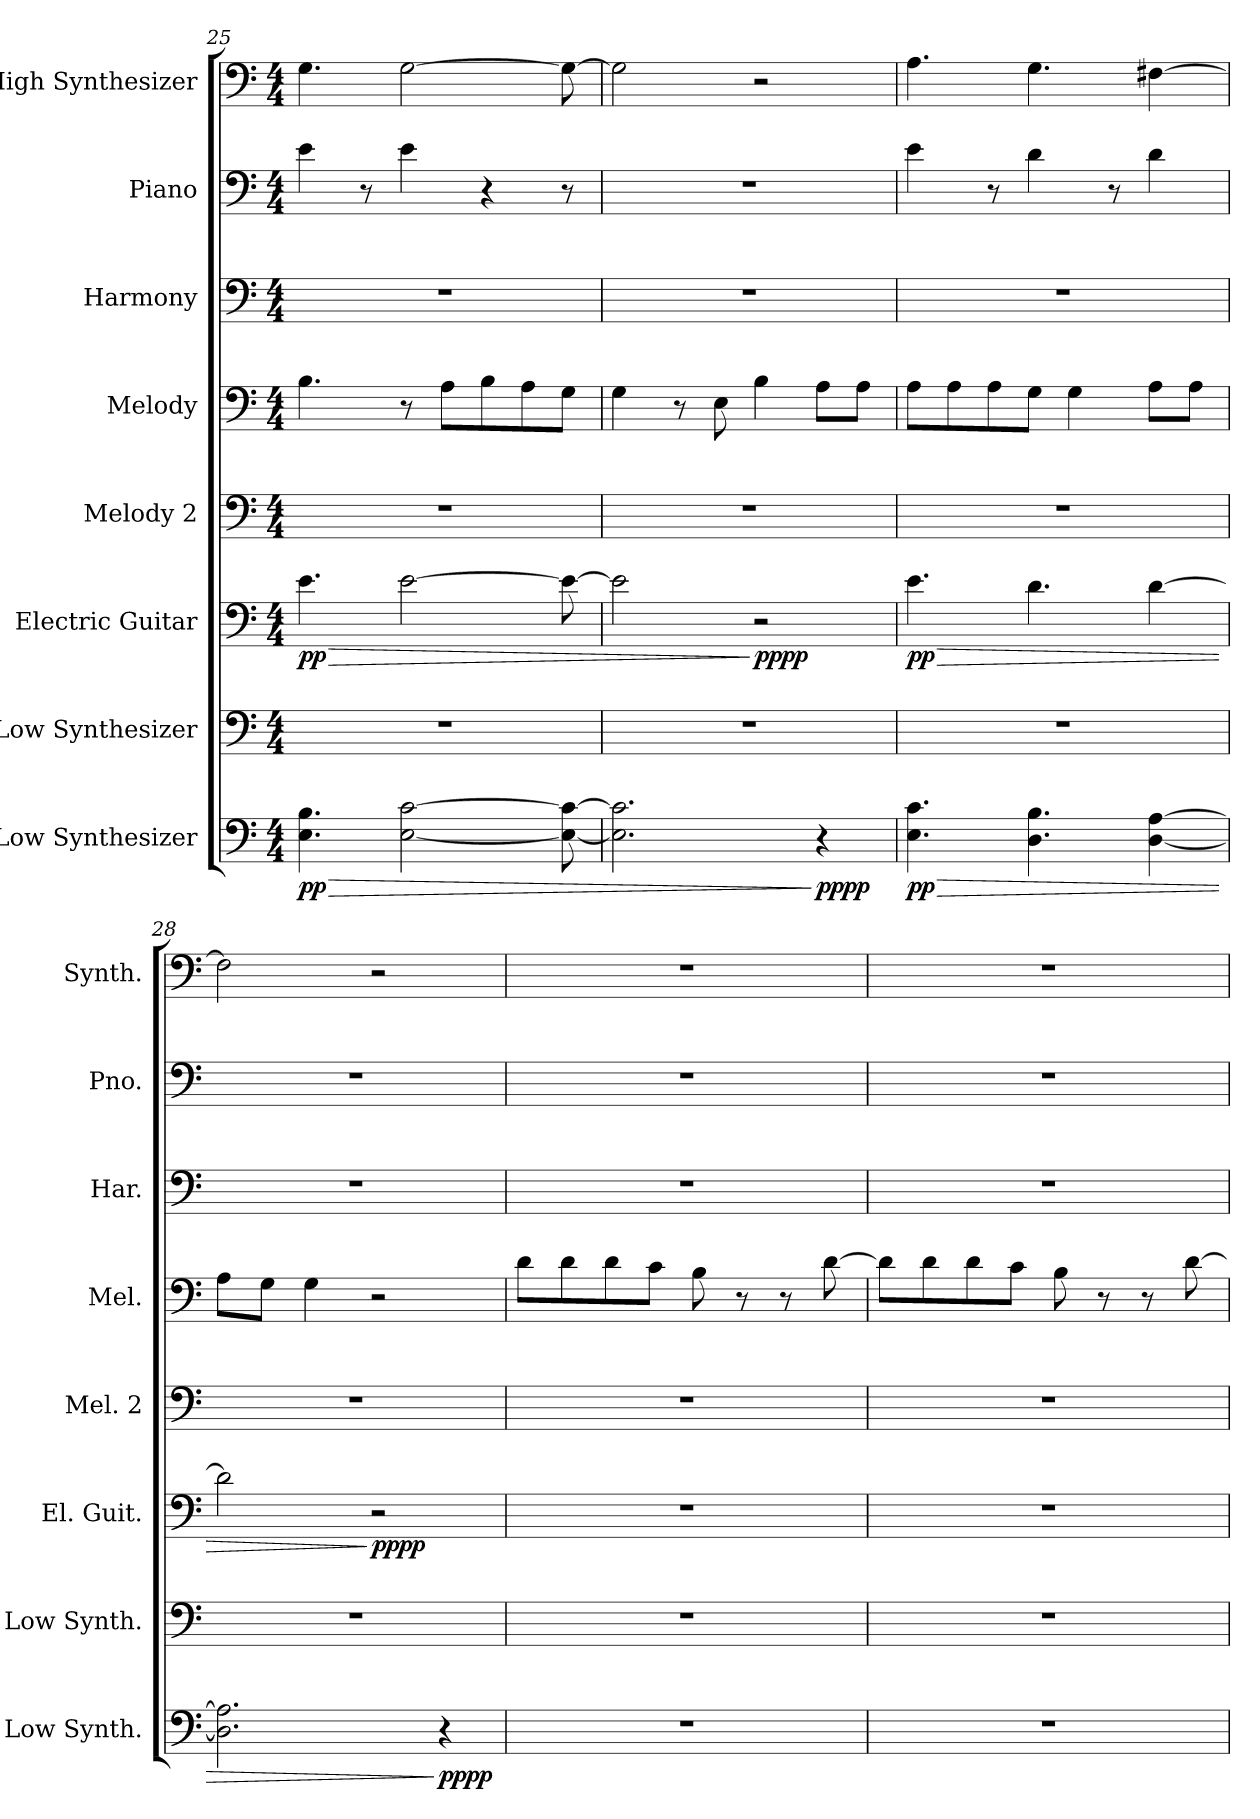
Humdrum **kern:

**kern	**dynam	**kern	**kern	**dynam	**kern	**kern	**kern	**kern	**kern
*part8	*part8	*part7	*part6	*part6	*part5	*part4	*part3	*part2	*part1
*staff8	*staff8	*staff7	*staff6	*staff6	*staff5	*staff4	*staff3	*staff2	*staff1
*I"Low Synthesizer	*	*I"Low Synthesizer	*I"Electric Guitar	*	*I"Melody 2	*I"Melody	*I"Harmony	*I"Piano	*I"High Synthesizer
*I'Low Synth.	*	*I'Low Synth.	*I'El. Guit.	*	*I'Mel. 2	*I'Mel.	*I'Har.	*I'Pno.	*I'Synth.
*clefF4	*	*clefF4	*clefF4	*	*clefF4	*clefF4	*clefF4	*clefF4	*clefF4
*k[]	*	*k[]	*k[]	*	*k[]	*k[]	*k[]	*k[]	*k[]
*M4/4	*	*M4/4	*M4/4	*	*M4/4	*M4/4	*M4/4	*M4/4	*M4/4
=25	=25	=25	=25	=25	=25	=25	=25	=25	=25
!	!LO:HP:b	!	!	!LO:HP:b	!	!	!	!	!
!	!LO:DY:n=1:b	!	!	!LO:DY:n=1:b	!	!	!	!	!
4.E\ 4.B\	> pp	1r	4.e\	> pp	1r	4.B\	1r	4e\	4.G\
.	.	.	.	.	.	.	.	8r	.
[2E\ [2c\	.	.	[2e\	.	.	8r	.	4e\	[2G\
.	.	.	.	.	.	8A\L	.	.	.
.	.	.	.	.	.	8B\	.	4r	.
.	.	.	.	.	.	8A\	.	.	.
8E\_ 8c\_	.	.	8e\_	.	.	8G\J	.	8r	8G\_
=26	=26	=26	=26	=26	=26	=26	=26	=26	=26
2.E\] 2.c\]	.	1r	2e\]	.	1r	4G\	1r	1r	2G\]
.	.	.	.	.	.	8r	.	.	.
.	.	.	.	.	.	8E\	.	.	.
!	!	!	!	!LO:DY:n=1:b	!	!	!	!	!
.	.	.	2r	] pppp	.	4B\	.	.	2r
!	!LO:DY:n=1:b	!	!	!	!	!	!	!	!
4r	] pppp	.	.	.	.	8A\L	.	.	.
.	.	.	.	.	.	8A\J	.	.	.
=27	=27	=27	=27	=27	=27	=27	=27	=27	=27
!	!LO:HP:b	!	!	!LO:HP:b	!	!	!	!	!
!	!LO:DY:n=1:b	!	!	!LO:DY:n=1:b	!	!	!	!	!
4.E\ 4.c\	> pp	1r	4.e\	> pp	1r	8A\L	1r	4e\	4.A\
.	.	.	.	.	.	8A\	.	.	.
.	.	.	.	.	.	8A\	.	8r	.
4.D\ 4.B\	.	.	4.d\	.	.	8G\J	.	4d\	4.G\
.	.	.	.	.	.	4G\	.	.	.
.	.	.	.	.	.	.	.	8r	.
[4D\ [4A\	.	.	[4d\	.	.	8A\L	.	4d\	[4F#X\
.	.	.	.	.	.	8A\J	.	.	.
=28	=28	=28	=28	=28	=28	=28	=28	=28	=28
2.D\] 2.A\]	.	1r	2d\]	.	1r	8A\L	1r	1r	2F#\]
.	.	.	.	.	.	8G\J	.	.	.
.	.	.	.	.	.	4G\	.	.	.
!	!	!	!	!LO:DY:n=1:b	!	!	!	!	!
.	.	.	2r	] pppp	.	2r	.	.	2r
!	!LO:DY:n=1:b	!	!	!	!	!	!	!	!
4r	] pppp	.	.	.	.	.	.	.	.
!!LO:PB:g=z
=29	=29	=29	=29	=29	=29	=29	=29	=29	=29
1r	.	1r	1r	.	1r	8d\L	1r	1r	1r
.	.	.	.	.	.	8d\	.	.	.
.	.	.	.	.	.	8d\	.	.	.
.	.	.	.	.	.	8c\J	.	.	.
.	.	.	.	.	.	8B\	.	.	.
.	.	.	.	.	.	8r	.	.	.
.	.	.	.	.	.	8r	.	.	.
.	.	.	.	.	.	[8d\	.	.	.
=30	=30	=30	=30	=30	=30	=30	=30	=30	=30
1r	.	1r	1r	.	1r	8d\L]	1r	1r	1r
.	.	.	.	.	.	8d\	.	.	.
.	.	.	.	.	.	8d\	.	.	.
.	.	.	.	.	.	8c\J	.	.	.
.	.	.	.	.	.	8B\	.	.	.
.	.	.	.	.	.	8r	.	.	.
.	.	.	.	.	.	8r	.	.	.
.	.	.	.	.	.	[8d\	.	.	.
=	=	=	=	=	=	=	=	=	=
*-	*-	*-	*-	*-	*-	*-	*-	*-	*-
